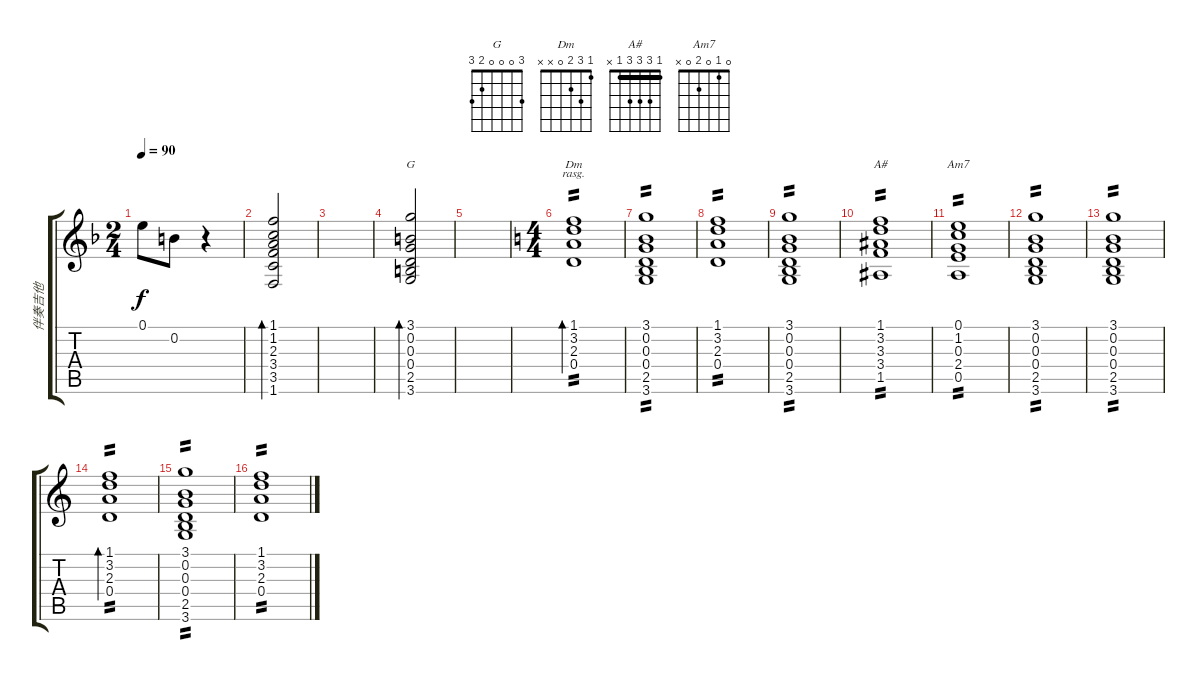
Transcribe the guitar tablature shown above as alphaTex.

\track ("伴奏吉他" "伴奏吉他") {instrument acousticguitarsteel}
\staff {score tabs}
\tuning (E4 B3 G3 D3 A2 E2) {hide}
\chord ("G" 3 0 0 0 2 3)
\chord ("Dm" 1 3 2 0 x x)
\chord ("A#" 1 3 3 3 1 x) {barre 1}
\chord ("Am7" 0 1 0 2 0 x)
\ts (2 4)
\tempo 90
\clef g2
\ks f
0.1.8{dy f} 0.2.8 r.4 |
(1.1 1.2 2.3 3.4 3.5 1.6).2{bd 240} |
|
(3.1 0.2 0.3 0.4 2.5 3.6).2{bd 240 ch "G"} |
|
\ts (4 4)
\ks c
(1.1 3.2 2.3 0.4).1{bd 30 ch "Dm" rasg ii tp 2} |
(3.1 0.2 0.3 0.4 2.5 3.6).1{tp 2} |
(1.1 3.2 2.3 0.4).1{tp 2} |
(3.1 0.2 0.3 0.4 2.5 3.6).1{tp 2} |
(1.1 3.2 3.3 3.4 1.5).1{ch "A#" tp 2} |
(0.1 1.2 0.3 2.4 0.5).1{ch "Am7" tp 2} |
(3.1 0.2 0.3 0.4 2.5 3.6).1{tp 2} |
(3.1 0.2 0.3 0.4 2.5 3.6).1{tp 2} |
(1.1 3.2 2.3 0.4).1{bd 60 tp 2} |
(3.1 0.2 0.3 0.4 2.5 3.6).1{tp 2} |
(1.1 3.2 2.3 0.4).1{tp 2}
